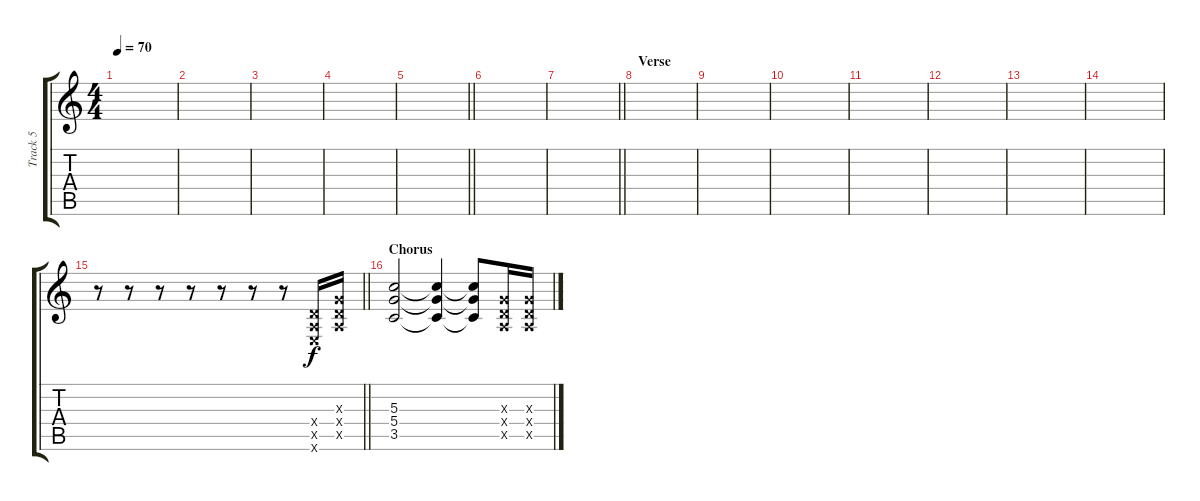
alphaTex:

\track ("Track 5" "Track 5") {instrument overdrivenguitar}
\staff {score tabs}
\tuning (E4 B3 G3 D3 A2 E2) {hide}
\ts (4 4)
\tempo 70
\clef g2
\ks c
|
|
|
|
\barLineRight lightlight
|
|
\barLineRight lightlight
|
\section ("" "Verse")
|
|
|
|
|
|
|
\barLineRight lightlight
r.8 r.8 r.8 r.8 r.8 r.8 r.8 (0.4{x} 0.5{x} 0.6{x}).16 (0.3{x} 0.4{x} 0.5{x}).16 |
\section ("" "Chorus")
(5.3 5.4 3.5).2 (5.3{t} 5.4{t} 3.5{t}).4 (5.3{t} 5.4{t} 3.5{t}).8 (0.3{x} 0.4{x} 0.5{x}).16 (0.3{x} 0.4{x} 0.5{x}).16
